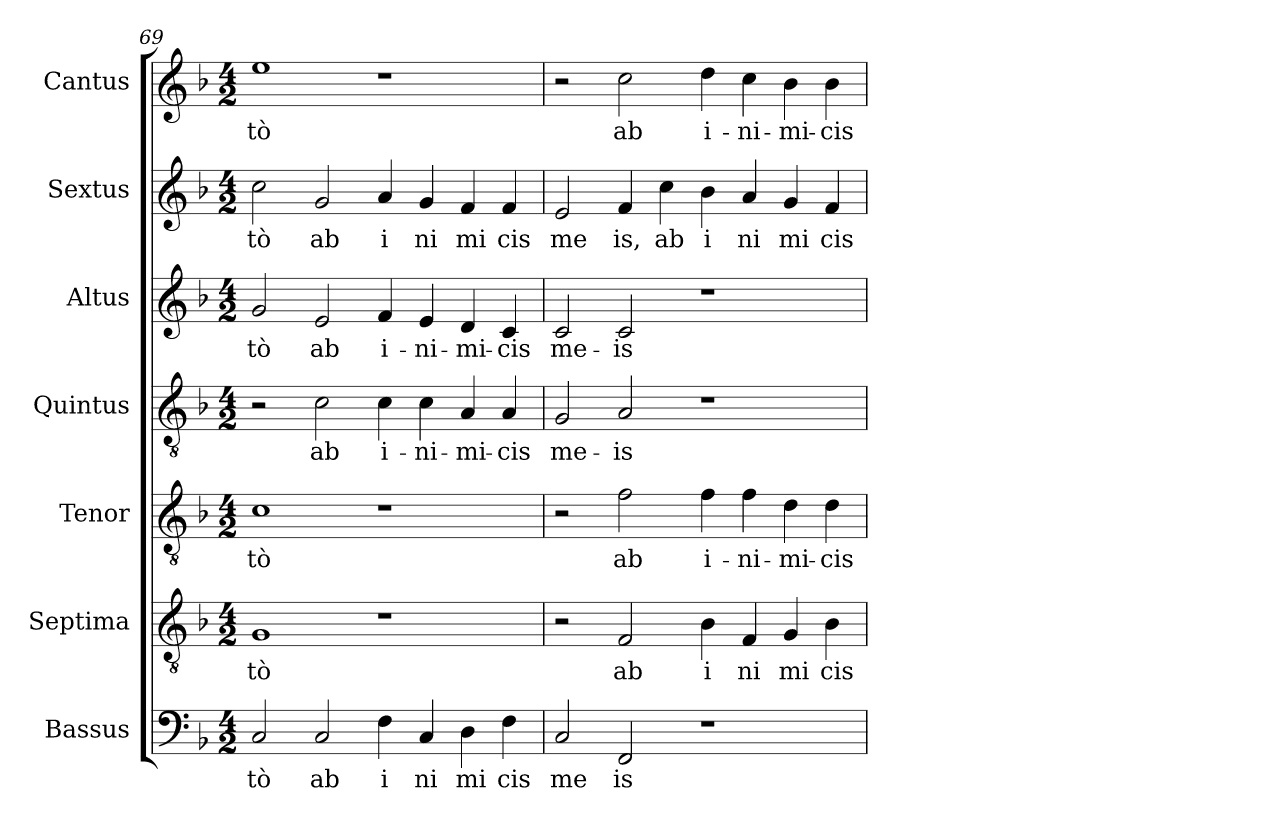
**kern	**text	**kern	**text	**kern	**text	**kern	**text	**kern	**text	**kern	**text	**kern	**text
*part7	*part7	*part6	*part6	*part5	*part5	*part4	*part4	*part3	*part3	*part2	*part2	*part1	*part1
*staff7	*staff7	*staff6	*staff6	*staff5	*staff5	*staff4	*staff4	*staff3	*staff3	*staff2	*staff2	*staff1	*staff1
*I"Bassus	*	*I"Septima	*	*I"Tenor	*	*I"Quintus	*	*I"Altus	*	*I"Sextus	*	*I"Cantus	*
*clefF4	*	*clefGv2	*	*clefGv2	*	*clefGv2	*	*clefG2	*	*clefG2	*	*clefG2	*
*k[b-]	*	*k[b-]	*	*k[b-]	*	*k[b-]	*	*k[b-]	*	*k[b-]	*	*k[b-]	*
*F:	*	*F:	*	*F:	*	*F:	*	*F:	*	*F:	*	*F:	*
*M4/2	*	*M4/2	*	*M4/2	*	*M4/2	*	*M4/2	*	*M4/2	*	*M4/2	*
=69	=69	=69	=69	=69	=69	=69	=69	=69	=69	=69	=69	=69	=69
!	!LO:LY:b:cj	!	!LO:LY:b:cj	!	!LO:LY:b:cj	!	!	!	!LO:LY:b:cj	!	!LO:LY:b:cj	!	!LO:LY:b:cj
2C/	tò	1G	tò	1c	-tò	2r	.	2g/	-tò	2cc\	tò	1ee	-tò
!	!LO:LY:b:cj	!	!	!	!	!	!LO:LY:b:cj	!	!LO:LY:b:cj	!	!LO:LY:b:cj	!	!
2C/	ab	.	.	.	.	2c\	ab	2e/	ab	2g/	ab	.	.
!	!LO:LY:b:cj	!	!	!	!	!	!LO:LY:b:cj	!	!LO:LY:b:cj	!	!LO:LY:b:cj	!	!
4F\	i	1r	.	1r	.	4c\	i-	4f/	i-	4a/	i	1r	.
!	!LO:LY:b:cj	!	!	!	!	!	!LO:LY:b:cj	!	!LO:LY:b:cj	!	!LO:LY:b:cj	!	!
4C/	ni	.	.	.	.	4c\	-ni-	4e/	-ni-	4g/	ni	.	.
!	!LO:LY:b:cj	!	!	!	!	!	!LO:LY:b:cj	!	!LO:LY:b:cj	!	!LO:LY:b:cj	!	!
4D\	mi	.	.	.	.	4A/	-mi-	4d/	-mi-	4f/	mi	.	.
!	!LO:LY:b:cj	!	!	!	!	!	!LO:LY:b:cj	!	!LO:LY:b:cj	!	!LO:LY:b:cj	!	!
4F\	cis	.	.	.	.	4A/	-cis	4c/	-cis	4f/	cis	.	.
=70	=70	=70	=70	=70	=70	=70	=70	=70	=70	=70	=70	=70	=70
!	!LO:LY:b:cj	!	!	!	!	!	!LO:LY:b:cj	!	!LO:LY:b:cj	!	!LO:LY:b:cj	!	!
2C/	me	2r	.	2r	.	2G/	me-	2c/	me-	2e/	me	2r	.
!	!LO:LY:b:cj	!	!LO:LY:b:cj	!	!LO:LY:b:cj	!	!LO:LY:b:cj	!	!LO:LY:b:cj	!	!LO:LY:b:cj	!	!LO:LY:b:cj
2FF/	is	2F/	ab	2f\	ab	2A/	-is	2c/	-is	4f/	is,	2cc\	ab
!	!	!	!	!	!	!	!	!	!	!	!LO:LY:b:cj	!	!
.	.	.	.	.	.	.	.	.	.	4cc\	ab	.	.
!	!	!	!LO:LY:b:cj	!	!LO:LY:b:cj	!	!	!	!	!	!LO:LY:b:cj	!	!LO:LY:b:cj
1r	.	4B-\	i	4f\	i-	1r	.	1r	.	4b-\	i	4dd\	i-
!	!	!	!LO:LY:b:cj	!	!LO:LY:b:cj	!	!	!	!	!	!LO:LY:b:cj	!	!LO:LY:b:cj
.	.	4F/	ni	4f\	-ni-	.	.	.	.	4a/	ni	4cc\	-ni-
!	!	!	!LO:LY:b:cj	!	!LO:LY:b:cj	!	!	!	!	!	!LO:LY:b:cj	!	!LO:LY:b:cj
.	.	4G/	mi	4d\	-mi-	.	.	.	.	4g/	mi	4b-\	-mi-
!	!	!	!LO:LY:b:cj	!	!LO:LY:b:cj	!	!	!	!	!	!LO:LY:b:cj	!	!LO:LY:b:cj
.	.	4B-\	cis	4d\	-cis	.	.	.	.	4f/	cis	4b-\	-cis
=	=	=	=	=	=	=	=	=	=	=	=	=	=
*-	*-	*-	*-	*-	*-	*-	*-	*-	*-	*-	*-	*-	*-
